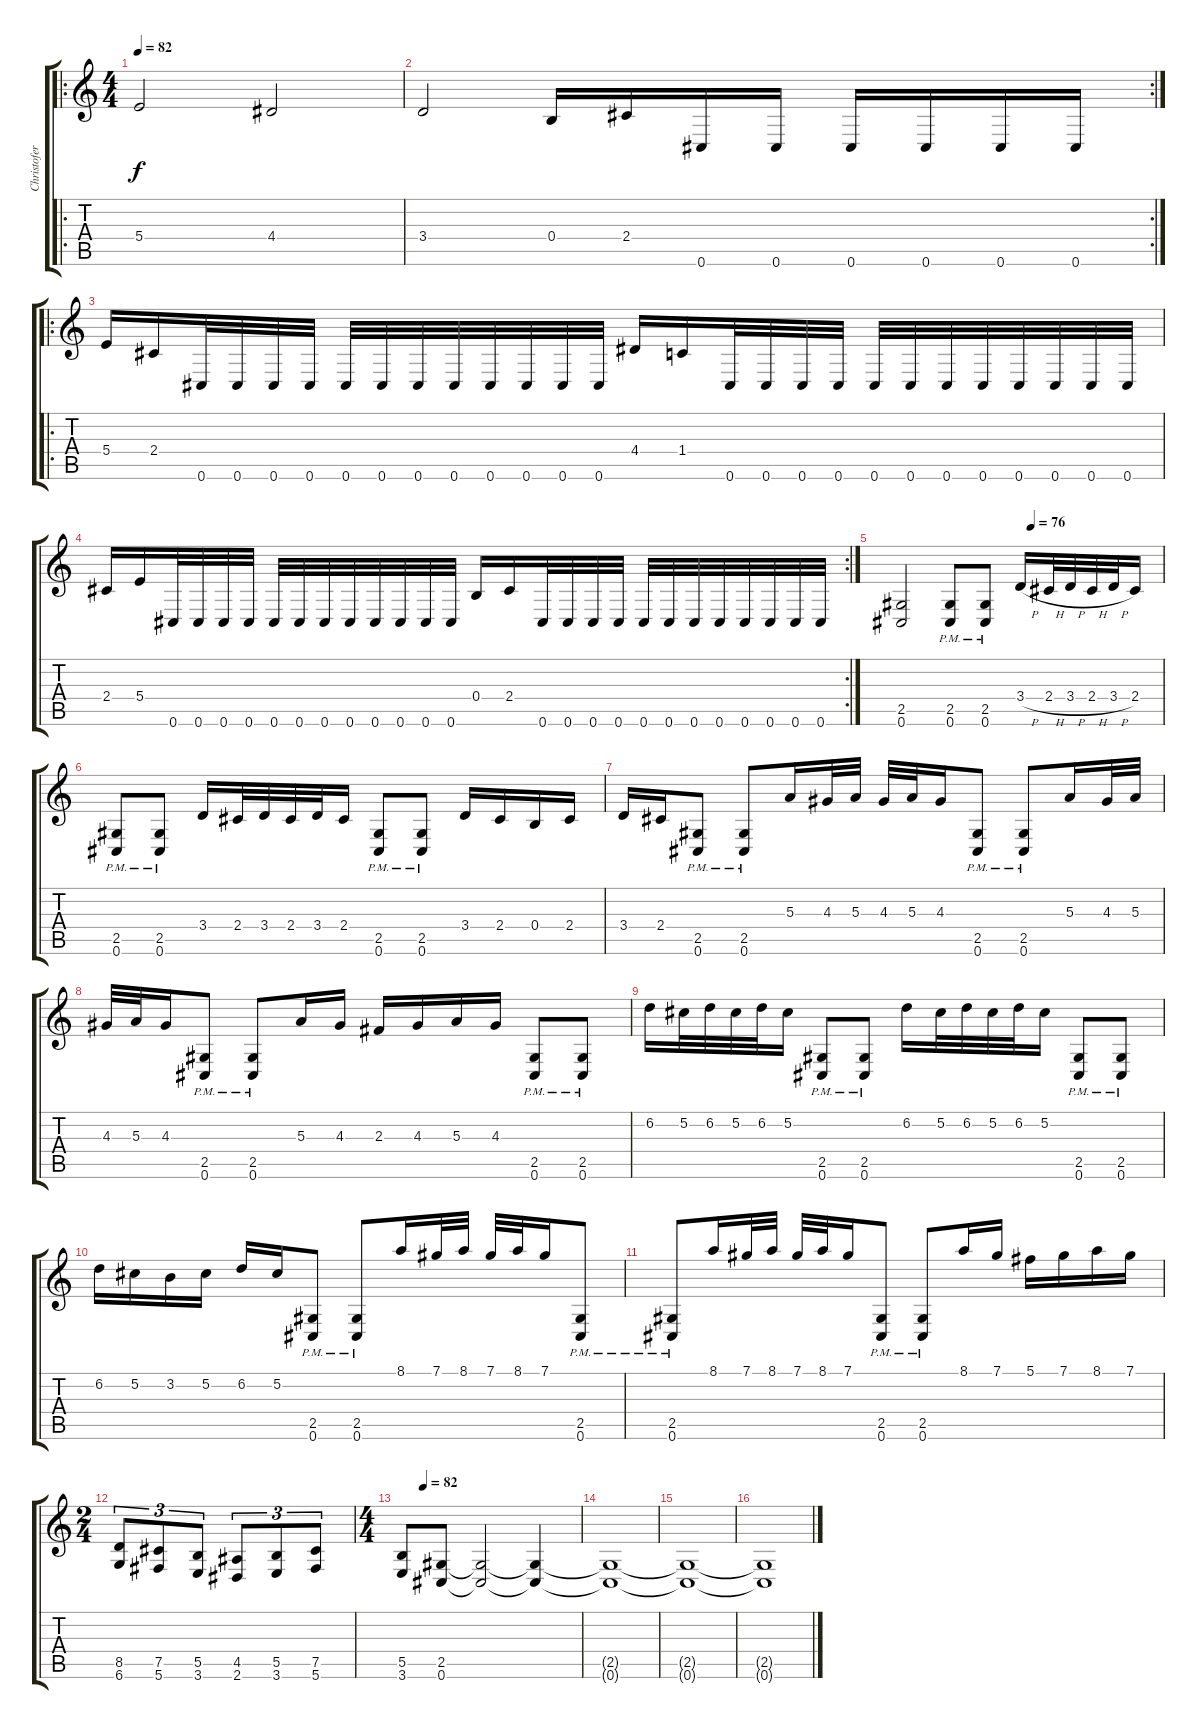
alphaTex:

\track ("Christofer Johnsson (Guitar)" "Christofer") {instrument distortionguitar}
\staff {score tabs}
\tuning (Db4 Ab3 E3 B2 Gb2 Db2) {hide}
\ro
\ts (4 4)
\tempo 82
\clef g2
\ks c
5.4.2{dy f instrument distortionguitar} 4.4.2 |
\rc 2
3.4.2 0.4.16 2.4.16 0.6.16 0.6.16 0.6.16 0.6.16 0.6.16 0.6.16 |
\ro
5.4.16 2.4.16 0.6.32 0.6.32 0.6.32 0.6.32 0.6.32 0.6.32 0.6.32 0.6.32 0.6.32 0.6.32 0.6.32 0.6.32 4.4.16 1.4.16 0.6.32 0.6.32 0.6.32 0.6.32 0.6.32 0.6.32 0.6.32 0.6.32 0.6.32 0.6.32 0.6.32 0.6.32 |
\rc 2
2.4.16 5.4.16 0.6.32 0.6.32 0.6.32 0.6.32 0.6.32 0.6.32 0.6.32 0.6.32 0.6.32 0.6.32 0.6.32 0.6.32 0.4.16 2.4.16 0.6.32 0.6.32 0.6.32 0.6.32 0.6.32 0.6.32 0.6.32 0.6.32 0.6.32 0.6.32 0.6.32 0.6.32 |
\tempo (76 0.5)
(2.5 0.6).2 (2.5{pm} 0.6{pm}).8 (2.5{pm} 0.6{pm}).8 3.4{h}.16 2.4{h}.32 3.4{h}.32 2.4{h}.32 3.4{h}.32 2.4.16 |
(2.5{pm} 0.6{pm}).8 (2.5{pm} 0.6{pm}).8 3.4.16 2.4.32 3.4.32 2.4.32 3.4.32 2.4.16 (2.5{pm} 0.6{pm}).8 (2.5{pm} 0.6{pm}).8 3.4.16 2.4.16 0.4.16 2.4.16 |
3.4.16 2.4.16 (2.5{pm} 0.6{pm}).8 (2.5{pm} 0.6{pm}).8 5.3.16 4.3.32 5.3.32 4.3.32 5.3.32 4.3.16 (2.5{pm} 0.6{pm}).8 (2.5{pm} 0.6{pm}).8 5.3.16 4.3.32 5.3.32 |
4.3.32 5.3.32 4.3.16 (2.5{pm} 0.6{pm}).8 (2.5{pm} 0.6{pm}).8 5.3.16 4.3.16 2.3.16 4.3.16 5.3.16 4.3.16 (2.5{pm} 0.6{pm}).8 (2.5{pm} 0.6{pm}).8 |
6.2.16 5.2.32 6.2.32 5.2.32 6.2.32 5.2.16 (2.5{pm} 0.6{pm}).8 (2.5{pm} 0.6{pm}).8 6.2.16 5.2.32 6.2.32 5.2.32 6.2.32 5.2.16 (2.5{pm} 0.6{pm}).8 (2.5{pm} 0.6{pm}).8 |
6.2.16 5.2.16 3.2.16 5.2.16 6.2.16 5.2.16 (2.5{pm} 0.6{pm}).8 (2.5{pm} 0.6{pm}).8 8.1.16 7.1.32 8.1.32 7.1.32 8.1.32 7.1.16 (2.5{pm} 0.6{pm}).8 |
(2.5{pm} 0.6{pm}).8 8.1.16 7.1.32 8.1.32 7.1.32 8.1.32 7.1.16 (2.5{pm} 0.6{pm}).8 (2.5{pm} 0.6{pm}).8 8.1.16 7.1.16 5.1.16 7.1.16 8.1.16 7.1.16 |
\ts (2 4)
(8.5 6.6).8{tu (3 2)} (7.5 5.6).8{tu (3 2)} (5.5 3.6).8{tu (3 2)} (4.5 2.6).8{tu (3 2)} (5.5 3.6).8{tu (3 2)} (7.5 5.6).8{tu (3 2)} |
\ts (4 4)
\tempo (82 0.125)
(5.5 3.6).8 (2.5 0.6).8 (2.5{t} 0.6{t}).2 (2.5{t} 0.6{t}).4 |
(2.5{t} 0.6{t}).1 |
(2.5{t} 0.6{t}).1 |
(2.5{t} 0.6{t}).1
